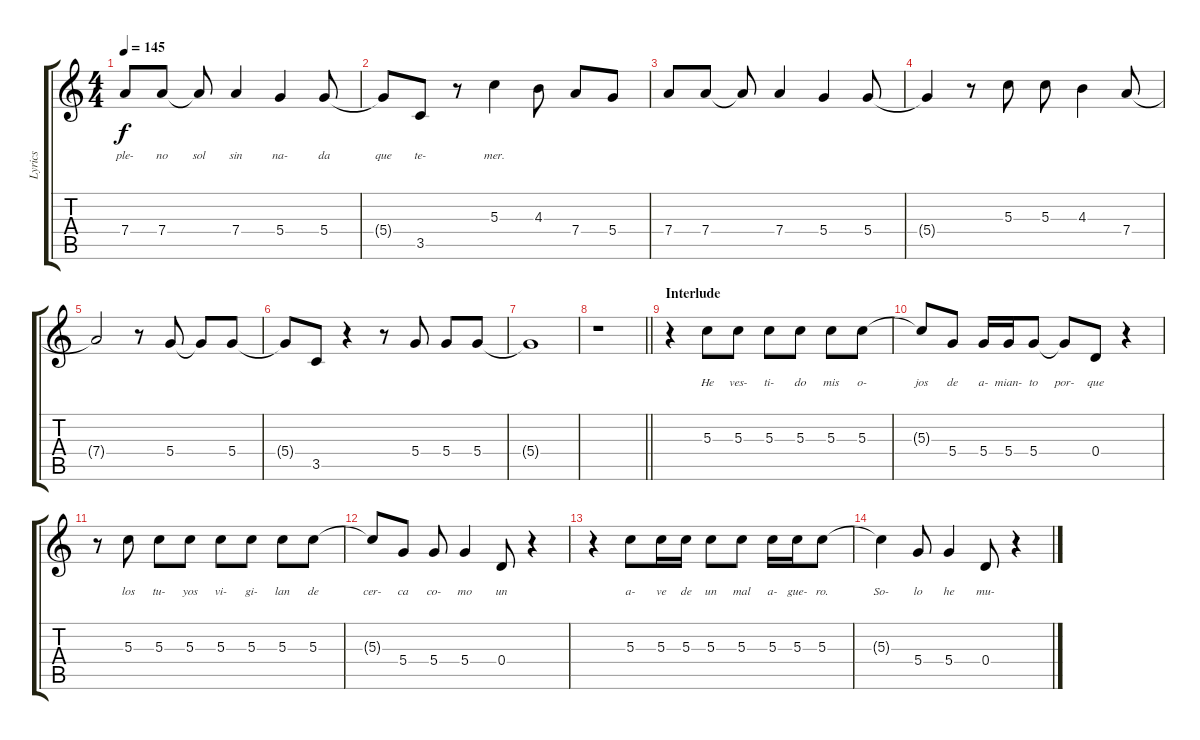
\track ("Lyrics" "Lyrics") {instrument overdrivenguitar}
\staff {score tabs}
\tuning (E4 B3 G3 D3 A2 E2) {hide}
\ts (4 4)
\tempo 145
\clef g2
\ks c
7.4.8{lyrics (0 "") lyrics (1 "ple-") lyrics (2 "") lyrics (3 "") lyrics (4 "") dy f} 7.4.8{lyrics (0 "") lyrics (1 "no") lyrics (2 "") lyrics (3 "") lyrics (4 "")} 7.4{t}.8{lyrics (0 "") lyrics (1 "sol") lyrics (2 "") lyrics (3 "") lyrics (4 "")} 7.4.4{lyrics (0 "") lyrics (1 "sin") lyrics (2 "") lyrics (3 "") lyrics (4 "")} 5.4.4{lyrics (0 "") lyrics (1 "na-") lyrics (2 "") lyrics (3 "") lyrics (4 "")} 5.4.8{lyrics (0 "") lyrics (1 "da") lyrics (2 "") lyrics (3 "") lyrics (4 "")} |
5.4{t}.8{lyrics (0 "") lyrics (1 "que") lyrics (2 "") lyrics (3 "") lyrics (4 "")} 3.5.8{lyrics (0 "") lyrics (1 "te-") lyrics (2 "") lyrics (3 "") lyrics (4 "")} r.8 5.3.4{lyrics (0 "") lyrics (1 "mer.") lyrics (2 "") lyrics (3 "") lyrics (4 "")} 4.3.8 7.4.8 5.4.8 |
7.4.8 7.4.8 7.4{t}.8 7.4.4 5.4.4 5.4.8 |
5.4{t}.4 r.8 5.3.8 5.3.8 4.3.4 7.4.8 |
7.4{t}.2 r.8 5.4.8 5.4{t}.8 5.4.8 |
5.4{t}.8 3.5.8 r.4 r.8 5.4.8 5.4.8 5.4.8 |
5.4{t}.1 |
\barLineRight lightlight
r.1 |
\section ("" "Interlude")
r.4 5.3.8{lyrics (0 "") lyrics (1 "") lyrics (2 "He") lyrics (3 "") lyrics (4 "")} 5.3.8{lyrics (0 "") lyrics (1 "") lyrics (2 "ves-") lyrics (3 "") lyrics (4 "")} 5.3.8{lyrics (0 "") lyrics (1 "") lyrics (2 "ti-") lyrics (3 "") lyrics (4 "")} 5.3.8{lyrics (0 "") lyrics (1 "") lyrics (2 "do") lyrics (3 "") lyrics (4 "")} 5.3.8{lyrics (0 "") lyrics (1 "") lyrics (2 "mis") lyrics (3 "") lyrics (4 "")} 5.3.8{lyrics (0 "") lyrics (1 "") lyrics (2 "o-") lyrics (3 "") lyrics (4 "")} |
5.3{t}.8{lyrics (0 "") lyrics (1 "") lyrics (2 "jos") lyrics (3 "") lyrics (4 "")} 5.4.8{lyrics (0 "") lyrics (1 "") lyrics (2 "de") lyrics (3 "") lyrics (4 "")} 5.4.16{lyrics (0 "") lyrics (1 "") lyrics (2 "a-") lyrics (3 "") lyrics (4 "")} 5.4.16{lyrics (0 "") lyrics (1 "") lyrics (2 "mian-") lyrics (3 "") lyrics (4 "")} 5.4.8{lyrics (0 "") lyrics (1 "") lyrics (2 "to") lyrics (3 "") lyrics (4 "")} 5.4{t}.8{lyrics (0 "") lyrics (1 "") lyrics (2 "por-") lyrics (3 "") lyrics (4 "")} 0.4.8{lyrics (0 "") lyrics (1 "") lyrics (2 "que") lyrics (3 "") lyrics (4 "")} r.4 |
r.8 5.3.8{lyrics (0 "") lyrics (1 "") lyrics (2 "los") lyrics (3 "") lyrics (4 "")} 5.3.8{lyrics (0 "") lyrics (1 "") lyrics (2 "tu-") lyrics (3 "") lyrics (4 "")} 5.3.8{lyrics (0 "") lyrics (1 "") lyrics (2 "yos") lyrics (3 "") lyrics (4 "")} 5.3.8{lyrics (0 "") lyrics (1 "") lyrics (2 "vi-") lyrics (3 "") lyrics (4 "")} 5.3.8{lyrics (0 "") lyrics (1 "") lyrics (2 "gi-") lyrics (3 "") lyrics (4 "")} 5.3.8{lyrics (0 "") lyrics (1 "") lyrics (2 "lan") lyrics (3 "") lyrics (4 "")} 5.3.8{lyrics (0 "") lyrics (1 "") lyrics (2 "de") lyrics (3 "") lyrics (4 "")} |
5.3{t}.8{lyrics (0 "") lyrics (1 "") lyrics (2 "cer-") lyrics (3 "") lyrics (4 "")} 5.4.8{lyrics (0 "") lyrics (1 "") lyrics (2 "ca") lyrics (3 "") lyrics (4 "")} 5.4.8{lyrics (0 "") lyrics (1 "") lyrics (2 "co-") lyrics (3 "") lyrics (4 "")} 5.4.4{lyrics (0 "") lyrics (1 "") lyrics (2 "mo") lyrics (3 "") lyrics (4 "")} 0.4.8{lyrics (0 "") lyrics (1 "") lyrics (2 "un") lyrics (3 "") lyrics (4 "")} r.4 |
r.4 5.3.8{lyrics (0 "") lyrics (1 "") lyrics (2 "a-") lyrics (3 "") lyrics (4 "")} 5.3.16{lyrics (0 "") lyrics (1 "") lyrics (2 "ve") lyrics (3 "") lyrics (4 "")} 5.3.16{lyrics (0 "") lyrics (1 "") lyrics (2 "de") lyrics (3 "") lyrics (4 "")} 5.3.8{lyrics (0 "") lyrics (1 "") lyrics (2 "un") lyrics (3 "") lyrics (4 "")} 5.3.8{lyrics (0 "") lyrics (1 "") lyrics (2 "mal") lyrics (3 "") lyrics (4 "")} 5.3.16{lyrics (0 "") lyrics (1 "") lyrics (2 "a-") lyrics (3 "") lyrics (4 "")} 5.3.16{lyrics (0 "") lyrics (1 "") lyrics (2 "gue-") lyrics (3 "") lyrics (4 "")} 5.3.8{lyrics (0 "") lyrics (1 "") lyrics (2 "ro.") lyrics (3 "") lyrics (4 "")} |
5.3{t}.4{lyrics (0 "") lyrics (1 "") lyrics (2 "So-") lyrics (3 "") lyrics (4 "")} 5.4.8{lyrics (0 "") lyrics (1 "") lyrics (2 "lo") lyrics (3 "") lyrics (4 "")} 5.4.4{lyrics (0 "") lyrics (1 "") lyrics (2 "he") lyrics (3 "") lyrics (4 "")} 0.4.8{lyrics (0 "") lyrics (1 "") lyrics (2 "mu-") lyrics (3 "") lyrics (4 "")} r.4
